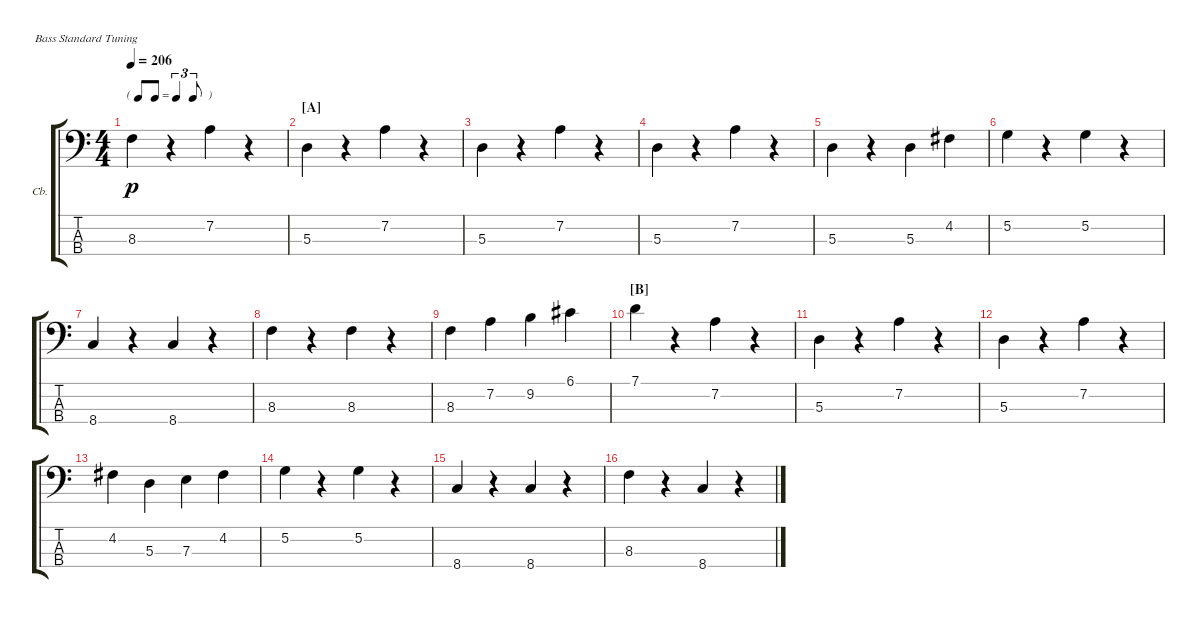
\defaultSystemsLayout 4
\bracketExtendMode groupsimilarinstruments
\firstSystemTrackNameOrientation horizontal
\otherSystemsTrackNameOrientation horizontal
\track ("Contrabass" "Cb.") {instrument acousticbass}
\staff {score tabs}
\tuning (G2 D2 A1 E1)
\ts (4 4)
\tf triplet8th
\tempo 206
\clef f4
\ks c
8.3.4{dy p} r.4 7.2.4 r.4 |
\section ("A" "")
5.3.4 r.4 7.2.4 r.4 |
5.3.4 r.4 7.2.4 r.4 |
5.3.4 r.4 7.2.4 r.4 |
5.3.4 r.4 5.3.4 4.2.4 |
5.2.4 r.4 5.2.4 r.4 |
8.4.4 r.4 8.4.4 r.4 |
8.3.4 r.4 8.3.4 r.4 |
8.3.4 7.2.4 9.2.4 6.1.4 |
\section ("B" "")
7.1.4 r.4 7.2.4 r.4 |
5.3.4 r.4 7.2.4 r.4 |
5.3.4 r.4 7.2.4 r.4 |
4.2.4 5.3.4 7.3.4 4.2.4 |
5.2.4 r.4 5.2.4 r.4 |
8.4.4 r.4 8.4.4 r.4 |
8.3.4 r.4 8.4.4 r.4
